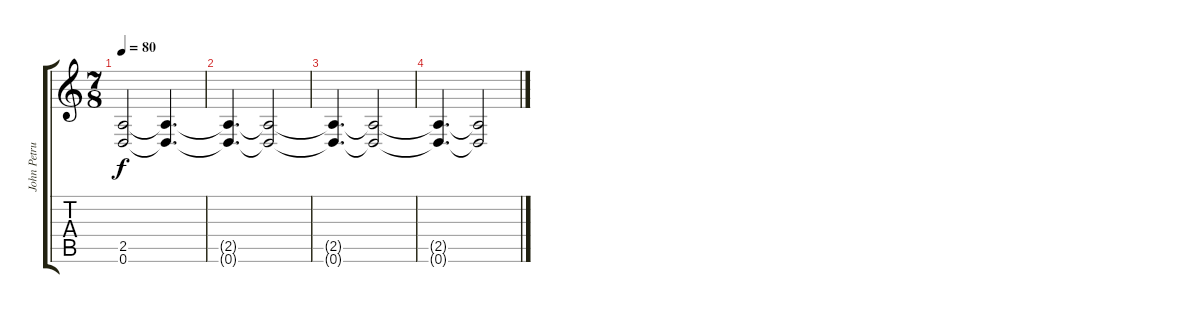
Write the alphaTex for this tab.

\track ("John Petrucci 2" "John Petru") {instrument distortionguitar}
\staff {score tabs}
\tuning (D4 A3 F3 C3 G2 D2) {hide}
\ts (7 8)
\tempo 80
\clef g2
\ks c
(2.5 0.6).2{dy f} (2.5{t} 0.6{t}).4{d} |
(2.5{t} 0.6{t}).4{d} (2.5{t} 0.6{t}).2 |
(2.5{t} 0.6{t}).4{d} (2.5{t} 0.6{t}).2 |
(2.5{t} 0.6{t}).4{d} (2.5{t} 0.6{t}).2
